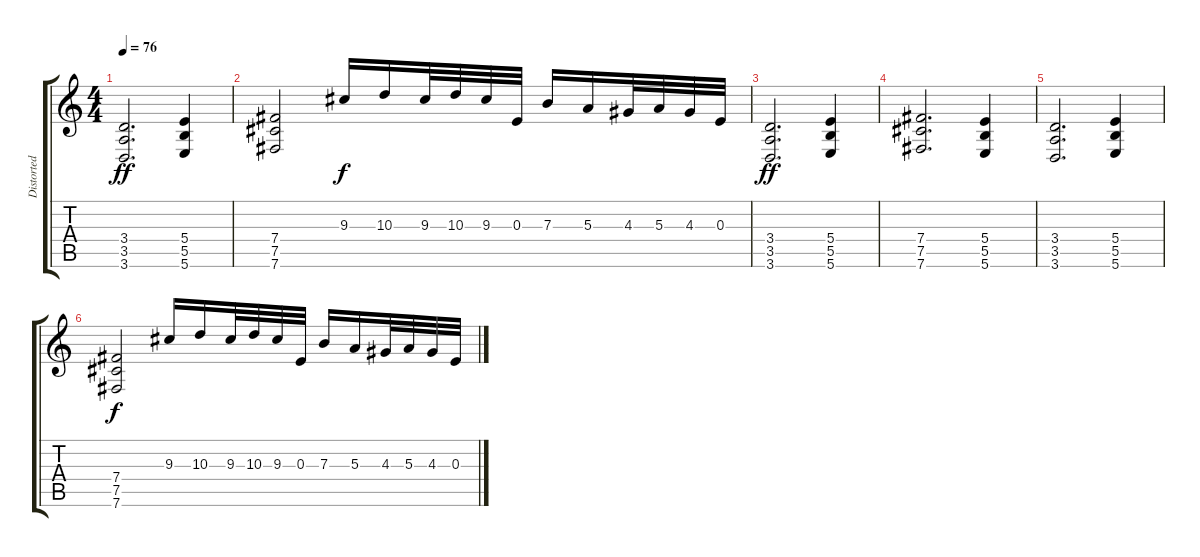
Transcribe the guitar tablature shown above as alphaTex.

\track ("Distorted Right" "Distorted ") {instrument distortionguitar}
\staff {score tabs}
\tuning (Db4 Ab3 E3 B2 Gb2 B1) {hide}
\ts (4 4)
\tempo 76
\clef g2
\ks c
(3.4 3.5 3.6).2{d dy ff} (5.4 5.5 5.6).4 |
(7.4 7.5 7.6).2 9.3.16{dy f} 10.3.16 9.3.32 10.3.32 9.3.32 0.3.32 7.3.16 5.3.16 4.3.32 5.3.32 4.3.32 0.3.32 |
(3.4 3.5 3.6).2{d dy ff} (5.4 5.5 5.6).4 |
(7.4 7.5 7.6).2{d} (5.4 5.5 5.6).4 |
(3.4 3.5 3.6).2{d} (5.4 5.5 5.6).4 |
(7.4 7.5 7.6).2{dy f} 9.3.16 10.3.16 9.3.32 10.3.32 9.3.32 0.3.32 7.3.16 5.3.16 4.3.32 5.3.32 4.3.32 0.3.32
